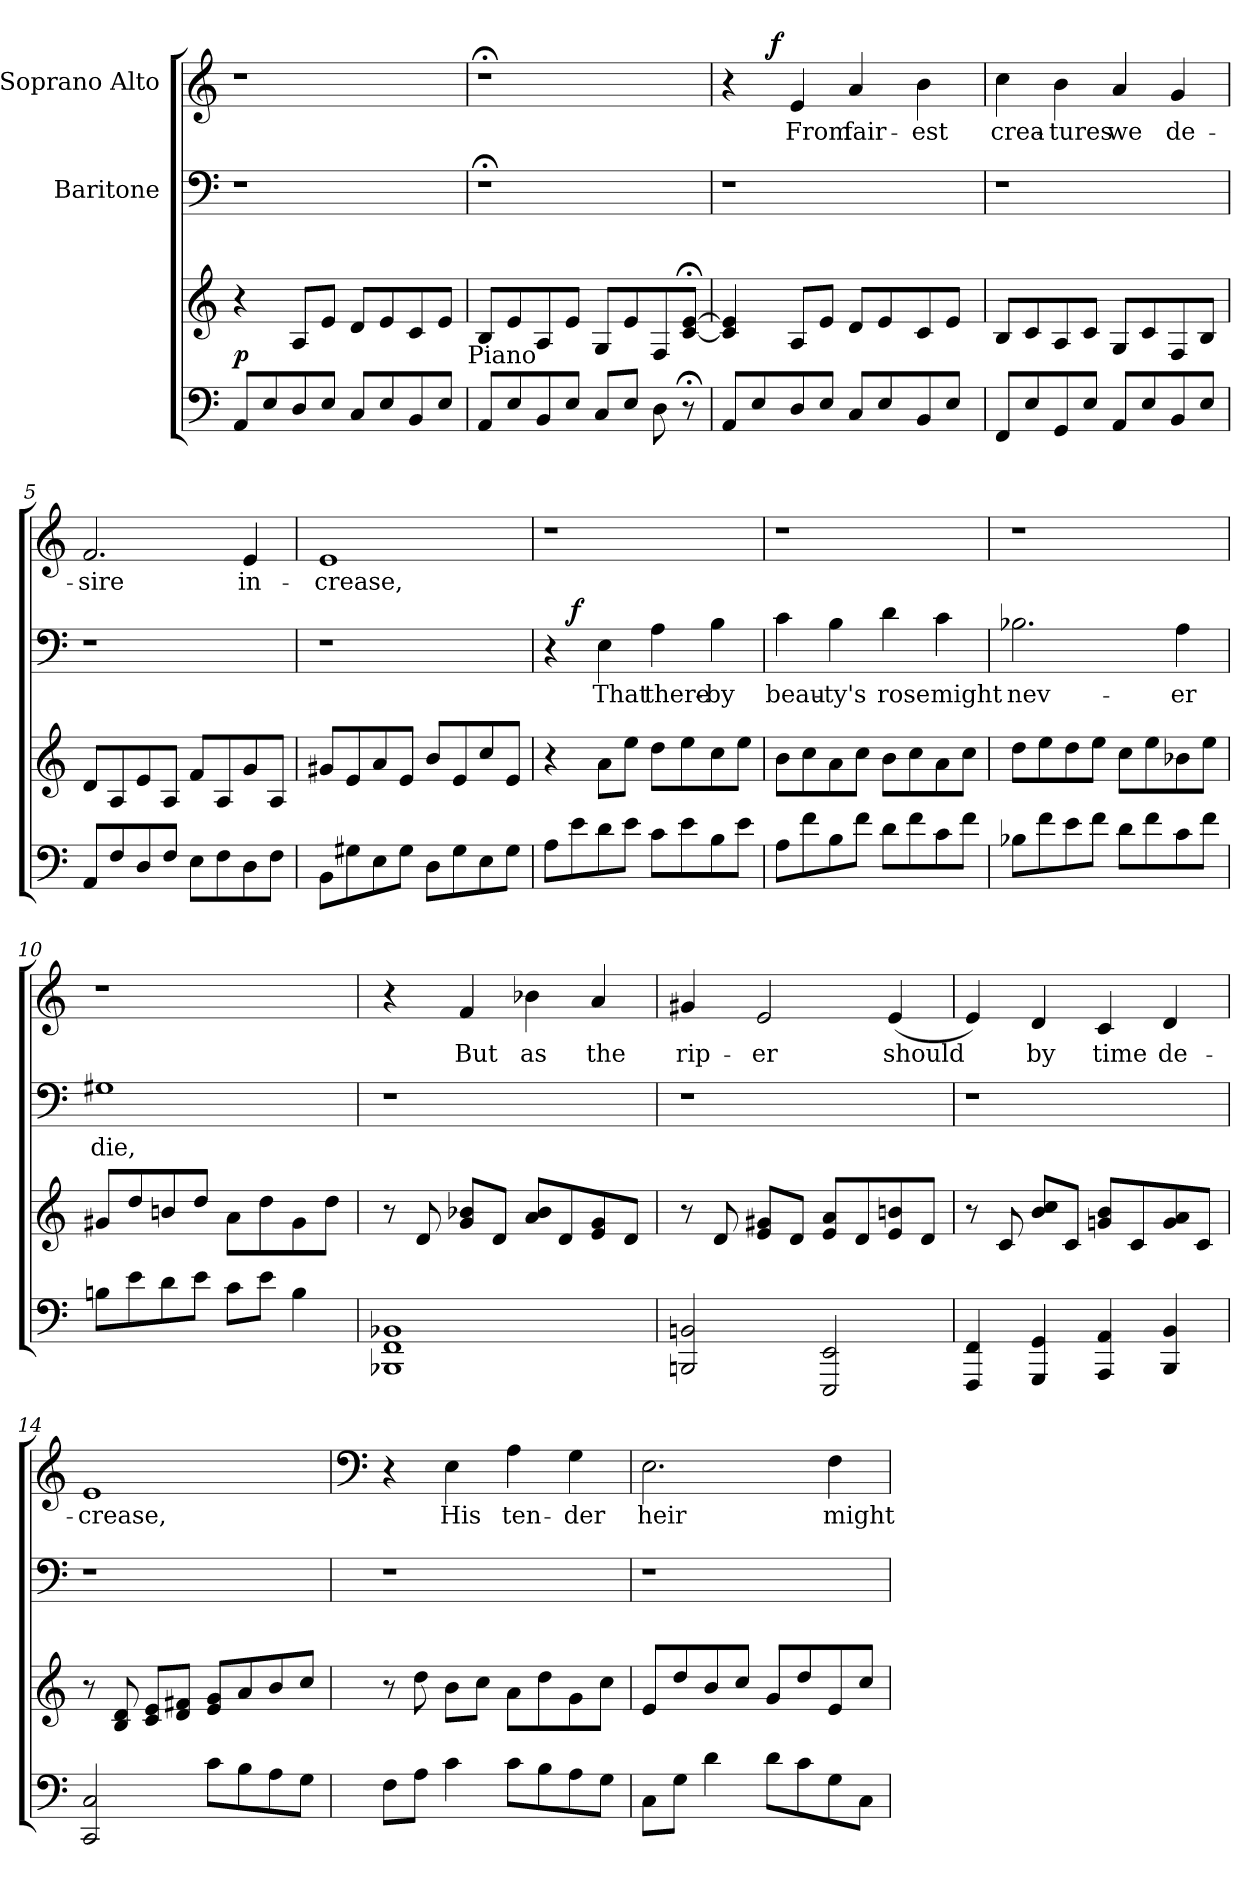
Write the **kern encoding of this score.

**kern	**kern	**dynam	**kern	**text	**dynam	**kern	**text	**dynam
*part3	*part3	*part3	*part2	*part2	*part2	*part1	*part1	*part1
*staff4	*staff3	*staff3/4	*staff2	*staff2	*staff2	*staff1	*staff1	*staff1
*	*	*	*I"Baritone	*	*	*I"Soprano Alto	*	*
*clefF4	*clefG2	*	*clefF4	*	*	*clefG2	*	*
*k[]	*k[]	*	*k[]	*	*	*k[]	*	*
*C:	*C:	*	*C:	*	*	*C:	*	*
*MM96	*MM96	*	*MM96	*	*	*MM96	*	*
=1	=1	=1	=1	=1	=1	=1	=1	=1
!	!	!LO:DY:a=2	!	!	!	!	!	!
8AA/L	4r	p	1r	.	.	1r	.	.
8E/	.	.	.	.	.	.	.	.
8D/	8A/L	.	.	.	.	.	.	.
8E/J	8e/J	.	.	.	.	.	.	.
8C/L	8d/L	.	.	.	.	.	.	.
8E/	8e/	.	.	.	.	.	.	.
8BB/	8c/	.	.	.	.	.	.	.
8E/J	8e/J	.	.	.	.	.	.	.
!	!LO:TX:b:t=Piano	!	!	!	!	!	!	!
=2	=2	=2	=2	=2	=2	=2	=2	=2
8AA/L	8B/L	.	1r;<	.	.	1r;<	.	.
8E/	8e/	.	.	.	.	.	.	.
8BB/	8A/	.	.	.	.	.	.	.
8E/J	8e/J	.	.	.	.	.	.	.
8C/L	8G/L	.	.	.	.	.	.	.
8E/J	8e/	.	.	.	.	.	.	.
8D\	8F/	.	.	.	.	.	.	.
8r;<	[<8c/; [>8e/;J	.	.	.	.	.	.	.
=3	=3	=3	=3	=3	=3	=3	=3	=3
*	*	*	*	*	*	*^	*	*
8AA/L	4c/] 4e/]	.	1r	.	.	4r	8.ryy	.	.
8E/	.	.	.	.	.	.	.	.	.
!	!	!	!	!	!	!	!	!	!LO:DY:a
.	.	.	.	.	.	.	2ryy	.	f
!	!	!	!	!	!	!	!	!LO:LY:b	!
8D/	8A/L	.	.	.	.	4e/	.	From	.
8E/J	8e/J	.	.	.	.	.	.	.	.
!	!	!	!	!	!	!	!	!LO:LY:b	!
8C/L	8d/L	.	.	.	.	4a/	.	fair-	.
8E/	8e/	.	.	.	.	.	.	.	.
.	.	.	.	.	.	.	4ryy	.	.
!	!	!	!	!	!	!	!	!LO:LY:b	!
8BB/	8c/	.	.	.	.	4b\	.	-est	.
8E/J	8e/J	.	.	.	.	.	.	.	.
.	.	.	.	.	.	.	16ryy	.	.
=4	=4	=4	=4	=4	=4	=4	=4	=4	=4
!	!	!	!	!	!	!	!	!LO:LY:b	!
*	*	*	*	*	*	*v	*v	*	*
8FF/L	8B/L	.	1r	.	.	4cc\	crea-	.
8E/	8c/	.	.	.	.	.	.	.
!	!	!	!	!	!	!	!LO:LY:b	!
8GG/	8A/	.	.	.	.	4b\	-tures	.
8E/J	8c/J	.	.	.	.	.	.	.
!	!	!	!	!	!	!	!LO:LY:b	!
8AA/L	8G/L	.	.	.	.	4a/	we	.
8E/	8c/	.	.	.	.	.	.	.
!	!	!	!	!	!	!	!LO:LY:b	!
8BB/	8F/	.	.	.	.	4g/	de-	.
8E/J	8B/J	.	.	.	.	.	.	.
=5	=5	=5	=5	=5	=5	=5	=5	=5
!	!	!	!	!	!	!	!LO:LY:b	!
8AA/L	8d/L	.	1r	.	.	2.f/	-sire	.
8F/	8A/	.	.	.	.	.	.	.
8D/	8e/	.	.	.	.	.	.	.
8F/J	8A/J	.	.	.	.	.	.	.
8E\L	8f/L	.	.	.	.	.	.	.
8F\	8A/	.	.	.	.	.	.	.
!	!	!	!	!	!	!	!LO:LY:b	!
8D\	8g/	.	.	.	.	4e/	in-	.
8F\J	8A/J	.	.	.	.	.	.	.
!!LO:LB:g=z
=6	=6	=6	=6	=6	=6	=6	=6	=6
!	!	!	!	!	!	!	!LO:LY:b	!
8BB\L	8g#X/L	.	1r	.	.	1e	-crease,	.
8G#X\	8e/	.	.	.	.	.	.	.
8E\	8a/	.	.	.	.	.	.	.
8G#\J	8e/J	.	.	.	.	.	.	.
8D\L	8b/L	.	.	.	.	.	.	.
8G#\	8e/	.	.	.	.	.	.	.
8E\	8cc/	.	.	.	.	.	.	.
8G#\J	8e/J	.	.	.	.	.	.	.
=7	=7	=7	=7	=7	=7	=7	=7	=7
*	*	*	*^	*	*	*	*	*
8A\L	4r	.	4r	8ryy	.	.	1r	.	.
!	!	!	!	!	!	!LO:DY:a	!	!	!
8e\	.	.	.	2..ryy	.	f	.	.	.
!	!	!	!	!	!LO:LY:b	!	!	!	!
8d\	8a\L	.	4E\	.	That	.	.	.	.
8e\J	8ee\J	.	.	.	.	.	.	.	.
!	!	!	!	!	!LO:LY:b	!	!	!	!
8c\L	8dd\L	.	4A\	.	there-	.	.	.	.
8e\	8ee\	.	.	.	.	.	.	.	.
!	!	!	!	!	!LO:LY:b	!	!	!	!
8B\	8cc\	.	4B\	.	-by	.	.	.	.
8e\J	8ee\J	.	.	.	.	.	.	.	.
=8	=8	=8	=8	=8	=8	=8	=8	=8	=8
!	!	!	!	!	!LO:LY:b	!	!	!	!
*	*	*	*v	*v	*	*	*	*	*
8A\L	8b\L	.	4c\	beau-	.	1r	.	.
8f\	8cc\	.	.	.	.	.	.	.
!	!	!	!	!LO:LY:b	!	!	!	!
8B\	8a\	.	4B\	-ty's	.	.	.	.
8f\J	8cc\J	.	.	.	.	.	.	.
!	!	!	!	!LO:LY:b	!	!	!	!
8d\L	8b\L	.	4d\	rose	.	.	.	.
8f\	8cc\	.	.	.	.	.	.	.
!	!	!	!	!LO:LY:b	!	!	!	!
8c\	8a\	.	4c\	might	.	.	.	.
8f\J	8cc\J	.	.	.	.	.	.	.
=9	=9	=9	=9	=9	=9	=9	=9	=9
!	!	!	!	!LO:LY:b	!	!	!	!
8B-X\L	8dd\L	.	2.B-X\	nev-	.	1r	.	.
8f\	8ee\	.	.	.	.	.	.	.
8e\	8dd\	.	.	.	.	.	.	.
8f\J	8ee\J	.	.	.	.	.	.	.
8d\L	8cc\L	.	.	.	.	.	.	.
8f\	8ee\	.	.	.	.	.	.	.
!	!	!	!	!LO:LY:b	!	!	!	!
8c\	8b-X\	.	4A\	-er	.	.	.	.
8f\J	8ee\J	.	.	.	.	.	.	.
=10	=10	=10	=10	=10	=10	=10	=10	=10
!	!	!	!	!LO:LY:b	!	!	!	!
8Bn\L	8g#X/L	.	1G#X	die,	.	1r	.	.
8e\	8dd/	.	.	.	.	.	.	.
8d\	8bn/	.	.	.	.	.	.	.
8e\J	8dd/J	.	.	.	.	.	.	.
8c\L	8a\L	.	.	.	.	.	.	.
8e\J	8dd\	.	.	.	.	.	.	.
4B\	8g#\	.	.	.	.	.	.	.
.	8dd\J	.	.	.	.	.	.	.
!!LO:PB:g=z
=11	=11	=11	=11	=11	=11	=11	=11	=11
1BBB-X 1FF 1BB-X	8r	.	1r	.	.	4r	.	.
.	8d/	.	.	.	.	.	.	.
!	!	!	!	!	!	!	!LO:LY:b	!
.	8g/ 8b-X/L	.	.	.	.	4f/	But	.
.	8d/J	.	.	.	.	.	.	.
!	!	!	!	!	!	!	!LO:LY:b	!
.	8a/ 8b-/L	.	.	.	.	4b-X\	as	.
.	8d/	.	.	.	.	.	.	.
!	!	!	!	!	!	!	!LO:LY:b	!
.	8e/ 8g/	.	.	.	.	4a/	the	.
.	8d/J	.	.	.	.	.	.	.
=12	=12	=12	=12	=12	=12	=12	=12	=12
!	!	!	!	!	!	!	!LO:LY:b	!
2BBBn/ 2BBn/	8r	.	1r	.	.	4g#X/	rip-	.
.	8d/	.	.	.	.	.	.	.
!	!	!	!	!	!	!	!LO:LY:b	!
.	8e/ 8g#X/L	.	.	.	.	2e/	-er	.
.	8d/J	.	.	.	.	.	.	.
2EEE/ 2EE/	8e/ 8a/L	.	.	.	.	.	.	.
.	8d/	.	.	.	.	.	.	.
!	!	!	!	!	!	!	!LO:LY:b	!
.	8e/ 8bn/	.	.	.	.	(4e/	should	.
.	8d/J	.	.	.	.	.	.	.
=13	=13	=13	=13	=13	=13	=13	=13	=13
4FFF/ 4FF/	8r	.	1r	.	.	4e/)	.	.
.	8c/	.	.	.	.	.	.	.
!	!	!	!	!	!	!	!LO:LY:b	!
4GGG/ 4GG/	8b/ 8cc/L	.	.	.	.	4d/	by	.
.	8c/J	.	.	.	.	.	.	.
!	!	!	!	!	!	!	!LO:LY:b	!
4AAA/ 4AA/	8gn/ 8b/L	.	.	.	.	4c/	time	.
.	8c/	.	.	.	.	.	.	.
!	!	!	!	!	!	!	!LO:LY:b	!
4BBB/ 4BB/	8g/ 8a/	.	.	.	.	4d/	de-	.
.	8c/J	.	.	.	.	.	.	.
=14	=14	=14	=14	=14	=14	=14	=14	=14
!	!	!	!	!	!	!	!LO:LY:b	!
2CC/ 2C/	8r	.	1r	.	.	1e	-crease,	.
.	8B/ 8d/	.	.	.	.	.	.	.
.	8c/ 8e/L	.	.	.	.	.	.	.
.	8d/ 8f#X/J	.	.	.	.	.	.	.
8c\L	8e/ 8g/L	.	.	.	.	.	.	.
8B\	8a/	.	.	.	.	.	.	.
8A\	8b/	.	.	.	.	.	.	.
8G\J	8cc/J	.	.	.	.	.	.	.
!!LO:LB:g=z
=15	=15	=15	=15	=15	=15	=15	=15	=15
*	*	*	*	*	*	*clefF4	*	*
8F\L	8r	.	1r	.	.	4r	.	.
8A\J	8dd\	.	.	.	.	.	.	.
!	!	!	!	!	!	!	!LO:LY:b	!
4c\	8b\L	.	.	.	.	4E\	His	.
.	8cc\J	.	.	.	.	.	.	.
!	!	!	!	!	!	!	!LO:LY:b	!
8c\L	8a\L	.	.	.	.	4A\	ten-	.
8B\	8dd\	.	.	.	.	.	.	.
!	!	!	!	!	!	!	!LO:LY:b	!
8A\	8g\	.	.	.	.	4G\	-der	.
8G\J	8cc\J	.	.	.	.	.	.	.
=16	=16	=16	=16	=16	=16	=16	=16	=16
!	!	!	!	!	!	!	!LO:LY:b	!
8C\L	8e/L	.	1r	.	.	2.E\	heir	.
8G\J	8dd/	.	.	.	.	.	.	.
4d\	8b/	.	.	.	.	.	.	.
.	8cc/J	.	.	.	.	.	.	.
8d\L	8g/L	.	.	.	.	.	.	.
8c\	8dd/	.	.	.	.	.	.	.
!	!	!	!	!	!	!	!LO:LY:b	!
8G\	8e/	.	.	.	.	4F\	might	.
8C\J	8cc/J	.	.	.	.	.	.	.
=	=	=	=	=	=	=	=	=
*-	*-	*-	*-	*-	*-	*-	*-	*-
